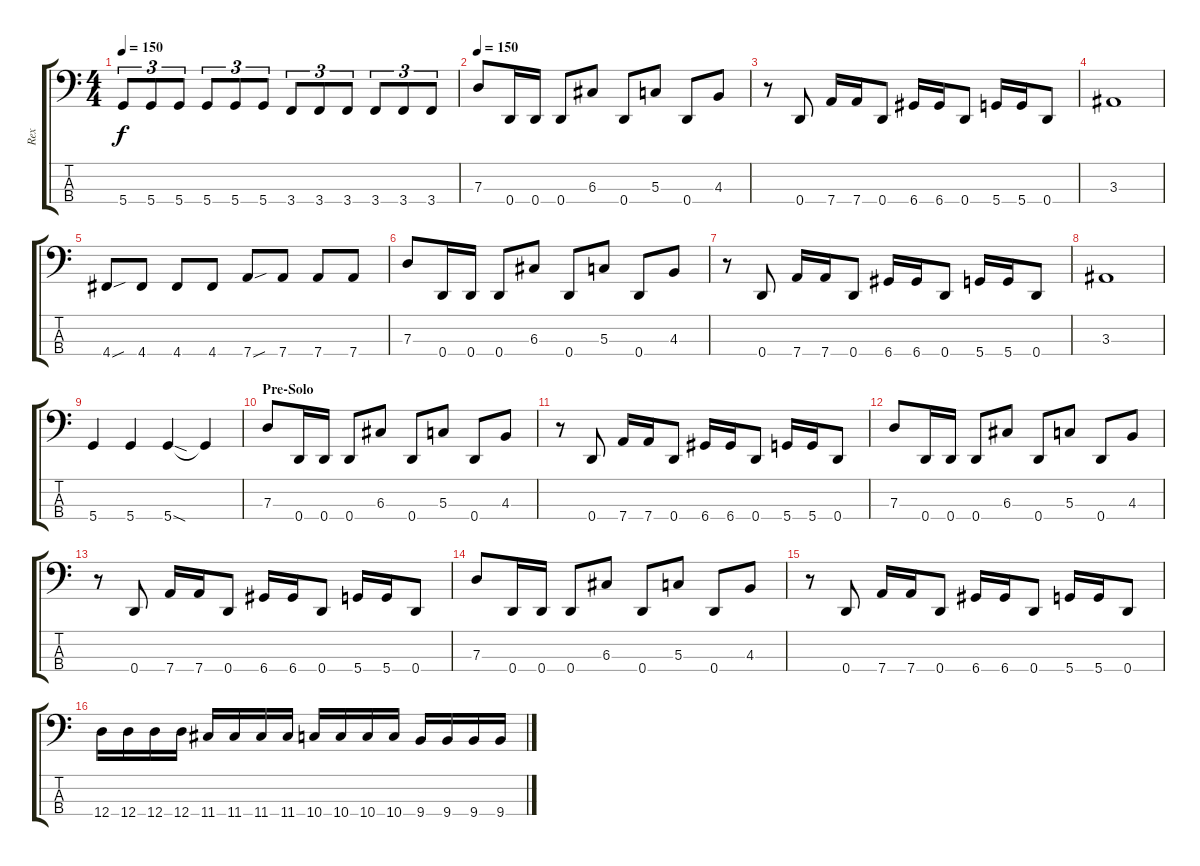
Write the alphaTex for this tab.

\track ("Rex" "Rex") {instrument electricbassfinger}
\staff {score tabs}
\tuning (F2 C2 G1 D1) {hide}
\ts (4 4)
\tempo 150
\clef f4
\ks c
5.4.8{tu (3 2) dy f} 5.4.8{tu (3 2)} 5.4.8{tu (3 2)} 5.4.8{tu (3 2)} 5.4.8{tu (3 2)} 5.4.8{tu (3 2)} 3.4.8{tu (3 2)} 3.4.8{tu (3 2)} 3.4.8{tu (3 2)} 3.4.8{tu (3 2)} 3.4.8{tu (3 2)} 3.4.8{tu (3 2)} |
\tempo 150
7.3.8 0.4.16 0.4.16 0.4.8 6.3.8 0.4.8 5.3.8 0.4.8 4.3.8 |
r.8 0.4.8 7.4.16 7.4.16 0.4.8 6.4.16 6.4.16 0.4.8 5.4.16 5.4.16 0.4.8 |
3.3.1 |
4.4{sou}.8 4.4.8 4.4.8 4.4.8 7.4{sou}.8 7.4.8 7.4.8 7.4.8 |
7.3.8 0.4.16 0.4.16 0.4.8 6.3.8 0.4.8 5.3.8 0.4.8 4.3.8 |
r.8 0.4.8 7.4.16 7.4.16 0.4.8 6.4.16 6.4.16 0.4.8 5.4.16 5.4.16 0.4.8 |
3.3.1 |
5.4.4 5.4.4 5.4{sod}.4 5.4{t}.4 |
\section ("" "Pre-Solo")
7.3.8 0.4.16 0.4.16 0.4.8 6.3.8 0.4.8 5.3.8 0.4.8 4.3.8 |
r.8 0.4.8 7.4.16 7.4.16 0.4.8 6.4.16 6.4.16 0.4.8 5.4.16 5.4.16 0.4.8 |
7.3.8 0.4.16 0.4.16 0.4.8 6.3.8 0.4.8 5.3.8 0.4.8 4.3.8 |
r.8 0.4.8 7.4.16 7.4.16 0.4.8 6.4.16 6.4.16 0.4.8 5.4.16 5.4.16 0.4.8 |
7.3.8 0.4.16 0.4.16 0.4.8 6.3.8 0.4.8 5.3.8 0.4.8 4.3.8 |
r.8 0.4.8 7.4.16 7.4.16 0.4.8 6.4.16 6.4.16 0.4.8 5.4.16 5.4.16 0.4.8 |
12.4.16 12.4.16 12.4.16 12.4.16 11.4.16 11.4.16 11.4.16 11.4.16 10.4.16 10.4.16 10.4.16 10.4.16 9.4.16 9.4.16 9.4.16 9.4.16
